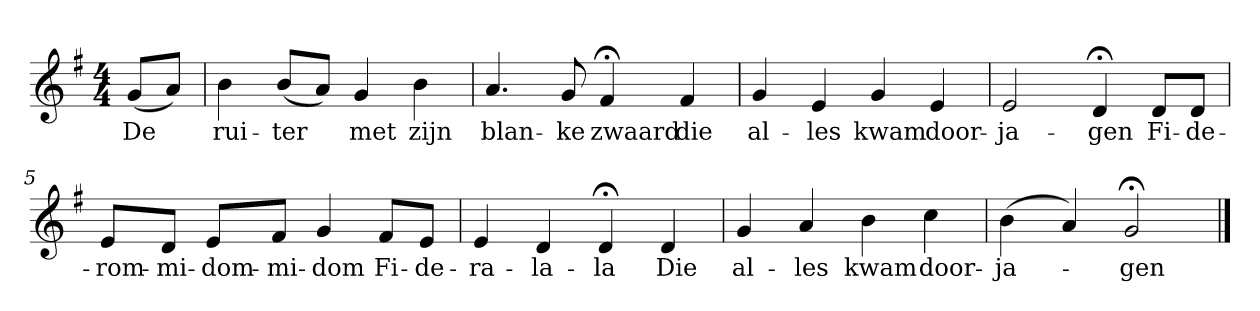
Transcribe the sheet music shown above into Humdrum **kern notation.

**kern	**text
*part1	*part1
*staff1	*staff1
*k[f#]	*
*G:	*
*M4/4	*
*MM120	*
=	=
(8gL	De
8aJ)	.
=1	=1
4b	rui-
(8bL	-ter
8aJ)	.
4g	met
4b	zijn
=2	=2
4.a	blan-
8g	-ke
4f#;<	zwaard
4f#	die
=3	=3
4g	al-
4e	-les
4g	kwam
4e	door-
=4	=4
2e	-ja-
4d;<	-gen
8dL	Fi-
8dJ	-de-
=5	=5
8eL	-rom-
8dJ	-mi-
8eL	-dom-
8f#J	-mi-
4g	-dom
8f#L	Fi-
8eJ	-de-
=6	=6
4e	-ra-
4d	-la-
4d;<	-la
4d	Die
=7	=7
4g	al-
4a	-les
4b	kwam
4cc	door-
=8	=8
(4b	-ja-
4a)	.
2g;<	-gen
==	==
*-	*-
